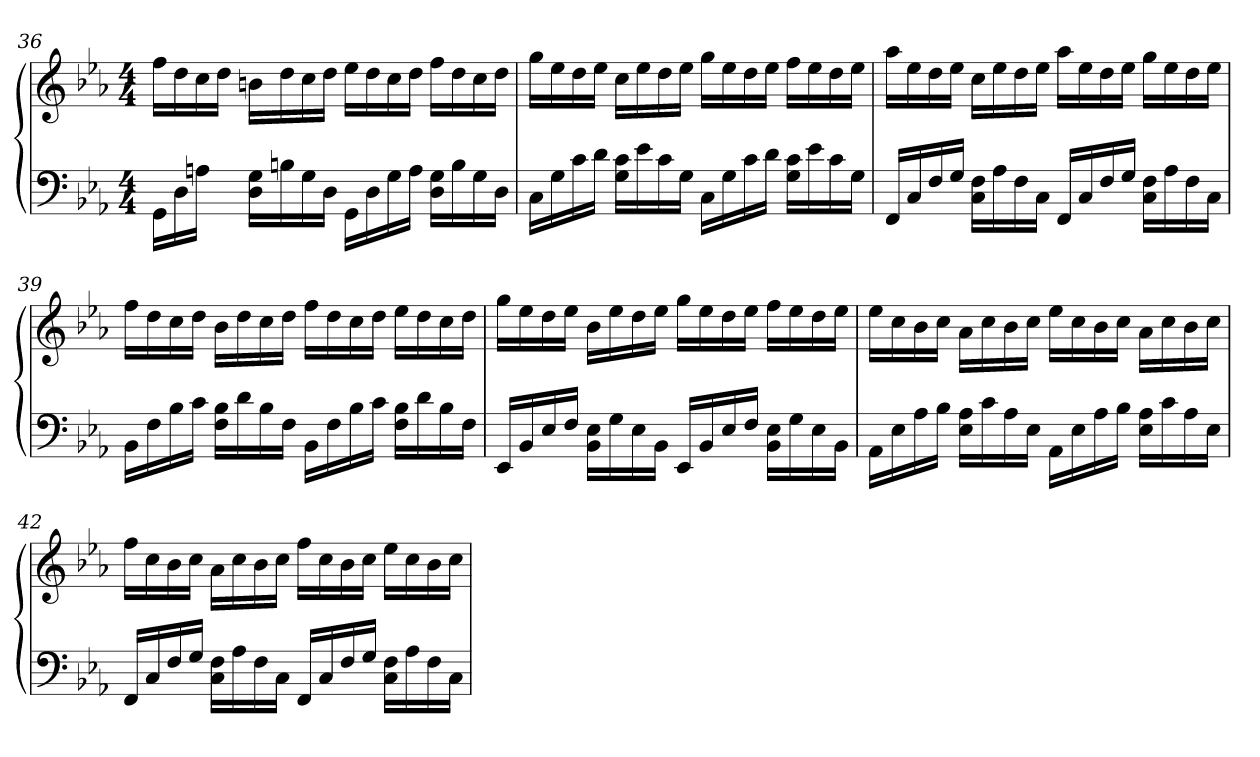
**kern	**kern
*part1	*part1
*staff2	*staff1
!!LO:PB:g=z
*clefF4	*clefG2
*k[b-e-a-]	*k[b-e-a-]
*M4/4	*M4/4
=36	=36
16GG\LL	16ff\LL
16D\	16dd\
16An\JJ	16cc\
16ryy	16dd\JJ
16D\ 16G\LL	16bn\LL
16Bn\	16dd\
16G\	16cc\
16D\JJ	16dd\JJ
16GG\LL	16ee-\LL
16D\	16dd\
16G\	16cc\
16A\JJ	16dd\JJ
16D\ 16G\LL	16ff\LL
16B\	16dd\
16G\	16cc\
16D\JJ	16dd\JJ
=37	=37
16C\LL	16gg\LL
16G\	16ee-\
16c\	16dd\
16d\JJ	16ee-\JJ
16G\ 16c\LL	16cc\LL
16e-\	16ee-\
16c\	16dd\
16G\JJ	16ee-\JJ
16C\LL	16gg\LL
16G\	16ee-\
16c\	16dd\
16d\JJ	16ee-\JJ
16G\ 16c\LL	16ff\LL
16e-\	16ee-\
16c\	16dd\
16G\JJ	16ee-\JJ
!!LO:LB:g=z
=38	=38
16FF/LL	16aa-\LL
16C/	16ee-\
16F/	16dd\
16G/JJ	16ee-\JJ
16C\ 16F\LL	16cc\LL
16A-\	16ee-\
16F\	16dd\
16C\JJ	16ee-\JJ
16FF/LL	16aa-\LL
16C/	16ee-\
16F/	16dd\
16G/JJ	16ee-\JJ
16C\ 16F\LL	16gg\LL
16A-\	16ee-\
16F\	16dd\
16C\JJ	16ee-\JJ
!!LO:LB:g=z
=39	=39
16BB-\LL	16ff\LL
16F\	16dd\
16B-\	16cc\
16c\JJ	16dd\JJ
16F\ 16B-\LL	16b-\LL
16d\	16dd\
16B-\	16cc\
16F\JJ	16dd\JJ
16BB-\LL	16ff\LL
16F\	16dd\
16B-\	16cc\
16c\JJ	16dd\JJ
16F\ 16B-\LL	16ee-\LL
16d\	16dd\
16B-\	16cc\
16F\JJ	16dd\JJ
=40	=40
16EE-/LL	16gg\LL
16BB-/	16ee-\
16E-/	16dd\
16F/JJ	16ee-\JJ
16BB-\ 16E-\LL	16b-\LL
16G\	16ee-\
16E-\	16dd\
16BB-\JJ	16ee-\JJ
16EE-/LL	16gg\LL
16BB-/	16ee-\
16E-/	16dd\
16F/JJ	16ee-\JJ
16BB-\ 16E-\LL	16ff\LL
16G\	16ee-\
16E-\	16dd\
16BB-\JJ	16ee-\JJ
!!LO:LB:g=z
=41	=41
16AA-\LL	16ee-\LL
16E-\	16cc\
16A-\	16b-\
16B-\JJ	16cc\JJ
16E-\ 16A-\LL	16a-\LL
16c\	16cc\
16A-\	16b-\
16E-\JJ	16cc\JJ
16AA-\LL	16ee-\LL
16E-\	16cc\
16A-\	16b-\
16B-\JJ	16cc\JJ
16E-\ 16A-\LL	16a-\LL
16c\	16cc\
16A-\	16b-\
16E-\JJ	16cc\JJ
!!LO:LB:g=z
=42	=42
16FF/LL	16ff\LL
16C/	16cc\
16F/	16b-\
16G/JJ	16cc\JJ
16C\ 16F\LL	16a-\LL
16A-\	16cc\
16F\	16b-\
16C\JJ	16cc\JJ
16FF/LL	16ff\LL
16C/	16cc\
16F/	16b-\
16G/JJ	16cc\JJ
16C\ 16F\LL	16ee-\LL
16A-\	16cc\
16F\	16b-\
16C\JJ	16cc\JJ
=	=
*-	*-
